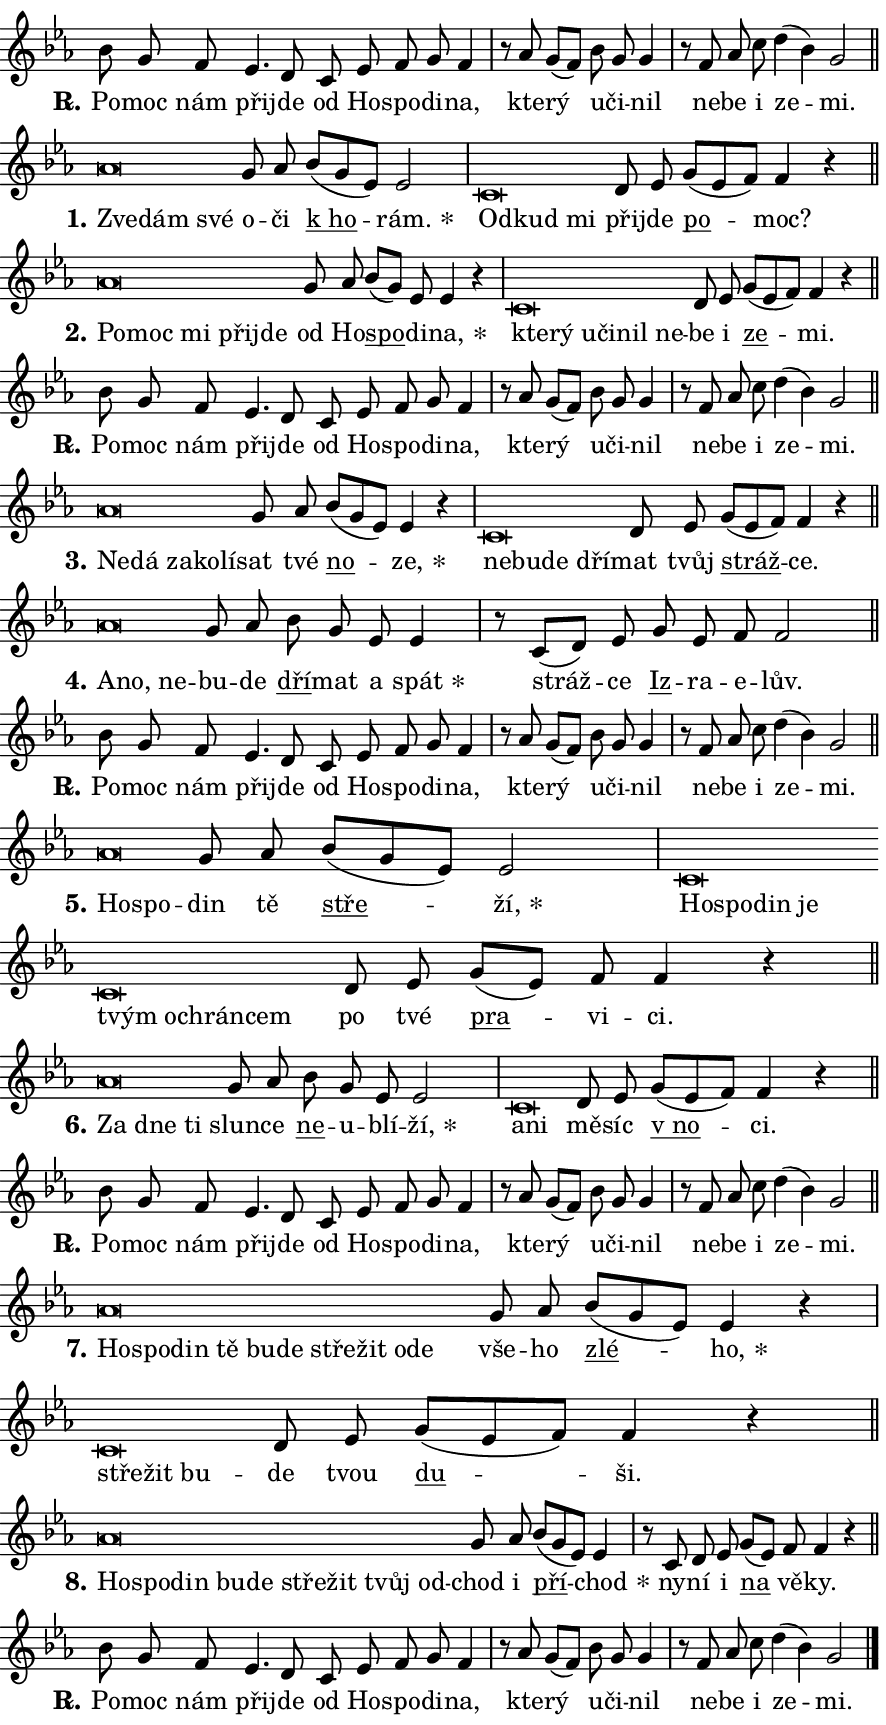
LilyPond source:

\version "2.24.0"
\header { tagline = "" }
\paper {
  indent = 0\cm
  top-margin = 0\cm
  right-margin = 0.13\cm % to fit lyric hyphens
  bottom-margin = 0\cm
  left-margin = 0\cm
  paper-width = 15\cm
  page-breaking = #ly:one-page-breaking
  system-system-spacing.basic-distance = #11
  score-system-spacing.basic-distance = #11
  ragged-last = ##f
}


%% Author: Thomas Morley
%% https://lists.gnu.org/archive/html/lilypond-user/2020-05/msg00002.html
#(define (line-position grob)
"Returns position of @var[grob} in current system:
   @code{'start}, if at first time-step
   @code{'end}, if at last time-step
   @code{'middle} otherwise
"
  (let* ((col (ly:item-get-column grob))
         (ln (ly:grob-object col 'left-neighbor))
         (rn (ly:grob-object col 'right-neighbor))
         (col-to-check-left (if (ly:grob? ln) ln col))
         (col-to-check-right (if (ly:grob? rn) rn col))
         (break-dir-left
           (and
             (ly:grob-property col-to-check-left 'non-musical #f)
             (ly:item-break-dir col-to-check-left)))
         (break-dir-right
           (and
             (ly:grob-property col-to-check-right 'non-musical #f)
             (ly:item-break-dir col-to-check-right))))
        (cond ((eqv? 1 break-dir-left) 'start)
              ((eqv? -1 break-dir-right) 'end)
              (else 'middle))))

#(define (tranparent-at-line-position vctor)
  (lambda (grob)
  "Relying on @code{line-position} select the relevant enry from @var{vctor}.
Used to determine transparency,"
    (case (line-position grob)
      ((end) (not (vector-ref vctor 0)))
      ((middle) (not (vector-ref vctor 1)))
      ((start) (not (vector-ref vctor 2))))))

noteHeadBreakVisibility =
#(define-music-function (break-visibility)(vector?)
"Makes @code{NoteHead}s transparent relying on @var{break-visibility}"
#{
  \override NoteHead.transparent =
    #(tranparent-at-line-position break-visibility)
#})

#(define delete-ledgers-for-transparent-note-heads
  (lambda (grob)
    "Reads whether a @code{NoteHead} is transparent.
If so this @code{NoteHead} is removed from @code{'note-heads} from
@var{grob}, which is supposed to be @code{LedgerLineSpanner}.
As a result ledgers are not printed for this @code{NoteHead}"
    (let* ((nhds-array (ly:grob-object grob 'note-heads))
           (nhds-list
             (if (ly:grob-array? nhds-array)
                 (ly:grob-array->list nhds-array)
                 '()))
           ;; Relies on the transparent-property being done before
           ;; Staff.LedgerLineSpanner.after-line-breaking is executed.
           ;; This is fragile ...
           (to-keep
             (remove
               (lambda (nhd)
                 (ly:grob-property nhd 'transparent #f))
               nhds-list)))
      ;; TODO find a better method to iterate over grob-arrays, similiar
      ;; to filter/remove etc for lists
      ;; For now rebuilt from scratch
      (set! (ly:grob-object grob 'note-heads)  '())
      (for-each
        (lambda (nhd)
          (ly:pointer-group-interface::add-grob grob 'note-heads nhd))
        to-keep))))

squashNotes = {
  \override NoteHead.X-extent = #'(-0.2 . 0.2)
  \override NoteHead.Y-extent = #'(-0.75 . 0)
  \override NoteHead.stencil =
    #(lambda (grob)
       (let ((pos (ly:grob-property grob 'staff-position)))
         (begin
           (if (< pos -7) (display "ERROR: Lower brevis then expected\n") (display ""))
           (if (<= pos -6) ly:text-interface::print ly:note-head::print))))
}
unSquashNotes = {
  \revert NoteHead.X-extent
  \revert NoteHead.Y-extent
  \revert NoteHead.stencil
}

hideNotes = \noteHeadBreakVisibility #begin-of-line-visible
unHideNotes = \noteHeadBreakVisibility #all-visible

% work-around for resetting accidentals
% https://lilypond.org/doc/v2.23/Documentation/notation/displaying-rhythms#unmetered-music
cadenzaMeasure = {
  \cadenzaOff
  \partial 1024 s1024
  \cadenzaOn
}

#(define-markup-command (accent layout props text) (markup?)
  "Underline accented syllable"
  (interpret-markup layout props
    #{\markup \override #'(offset . 4.3) \underline { #text }#}))

responsum = \markup \concat {
  "R" \hspace #-1.05 \path #0.1 #'((moveto 0 0.07) (lineto 0.9 0.8)) \hspace #0.05 "."
}

spaceSize = #0.6828661417322834 % exact space size for TeX Gyre Schola

\layout {
  \context {
    \Staff
    \remove "Time_signature_engraver"
    \override LedgerLineSpanner.after-line-breaking = #delete-ledgers-for-transparent-note-heads
  }
  \context {
    \Lyrics {
      \override LyricSpace.minimum-distance = \spaceSize
      \override LyricText.font-name = #"TeX Gyre Schola"
      \override LyricText.font-size = 1
      \override StanzaNumber.font-name = #"TeX Gyre Schola Bold"
      \override StanzaNumber.font-size = 1
    }
  }
  \context {
    \Score 
    \override NoteHead.text =
      #(lambda (grob) 
        (let ((pos (ly:grob-property grob 'staff-position)))
          #{\markup {
            \combine
              \halign #-0.55 \raise #(if (= pos -6) 0 0.5) \override #'(thickness . 2) \draw-line #'(3.2 . 0)
              \musicglyph "noteheads.sM1"
          }#}))
  }
}

% magnetic-lyrics.ily
%
%   written by
%     Jean Abou Samra <jean@abou-samra.fr>
%     Werner Lemberg <wl@gnu.org>
%
%   adapted by
%     Jiri Hon <jiri.hon@gmail.com>
%
% Version 2022-Apr-15

% https://www.mail-archive.com/lilypond-user@gnu.org/msg149350.html

#(define (Left_hyphen_pointer_engraver context)
   "Collect syllable-hyphen-syllable occurrences in lyrics and store
them in properties.  This engraver only looks to the left.  For
example, if the lyrics input is @code{foo -- bar}, it does the
following.

@itemize @bullet
@item
Set the @code{text} property of the @code{LyricHyphen} grob between
@q{foo} and @q{bar} to @code{foo}.

@item
Set the @code{left-hyphen} property of the @code{LyricText} grob with
text @q{foo} to the @code{LyricHyphen} grob between @q{foo} and
@q{bar}.
@end itemize

Use this auxiliary engraver in combination with the
@code{lyric-@/text::@/apply-@/magnetic-@/offset!} hook."
   (let ((hyphen #f)
         (text #f))
     (make-engraver
      (acknowledgers
       ((lyric-syllable-interface engraver grob source-engraver)
        (set! text grob)))
      (end-acknowledgers
       ((lyric-hyphen-interface engraver grob source-engraver)
        ;(when (not (grob::has-interface grob 'lyric-space-interface))
          (set! hyphen grob)));)
      ((stop-translation-timestep engraver)
       (when (and text hyphen)
         (ly:grob-set-object! text 'left-hyphen hyphen))
       (set! text #f)
       (set! hyphen #f)))))

#(define (lyric-text::apply-magnetic-offset! grob)
   "If the space between two syllables is less than the value in
property @code{LyricText@/.details@/.squash-threshold}, move the right
syllable to the left so that it gets concatenated with the left
syllable.

Use this function as a hook for
@code{LyricText@/.after-@/line-@/breaking} if the
@code{Left_@/hyphen_@/pointer_@/engraver} is active."
   (let ((hyphen (ly:grob-object grob 'left-hyphen #f)))
     (when hyphen
       (let ((left-text (ly:spanner-bound hyphen LEFT)))
         (when (grob::has-interface left-text 'lyric-syllable-interface)
           (let* ((common (ly:grob-common-refpoint grob left-text X))
                  (this-x-ext (ly:grob-extent grob common X))
                  (left-x-ext
                   (begin
                     ;; Trigger magnetism for left-text.
                     (ly:grob-property left-text 'after-line-breaking)
                     (ly:grob-extent left-text common X)))
                  ;; `delta` is the gap width between two syllables.
                  (delta (- (interval-start this-x-ext)
                            (interval-end left-x-ext)))
                  (details (ly:grob-property grob 'details))
                  (threshold (assoc-get 'squash-threshold details 0.2)))
             (when (< delta threshold)
               (let* (;; We have to manipulate the input text so that
                      ;; ligatures crossing syllable boundaries are not
                      ;; disabled.  For languages based on the Latin
                      ;; script this is essentially a beautification.
                      ;; However, for non-Western scripts it can be a
                      ;; necessity.
                      (lt (ly:grob-property left-text 'text))
                      (rt (ly:grob-property grob 'text))
                      (is-space (grob::has-interface hyphen 'lyric-space-interface))
                      (space (if is-space " " ""))
                      (extra-delta (if is-space spaceSize 0))
                      ;; Append new syllable.
                      (ltrt-space (if (and (string? lt) (string? rt))
                                (string-append lt space rt)
                                (make-concat-markup (list lt space rt))))
                      ;; Right-align `ltrt` to the right side.
                      (ltrt-space-markup (grob-interpret-markup
                               grob
                               (make-translate-markup
                                (cons (interval-length this-x-ext) 0)
                                (make-right-align-markup ltrt-space)))))
                 (begin
                   ;; Don't print `left-text`.
                   (ly:grob-set-property! left-text 'stencil #f)
                   ;; Set text and stencil (which holds all collected
                   ;; syllables so far) and shift it to the left.
                   (ly:grob-set-property! grob 'text ltrt-space)
                   (ly:grob-set-property! grob 'stencil ltrt-space-markup)
                   (ly:grob-translate-axis! grob (- (- delta extra-delta)) X))))))))))


#(define (lyric-hyphen::displace-bounds-first grob)
   ;; Make very sure this callback isn't triggered too early.
   (let ((left (ly:spanner-bound grob LEFT))
         (right (ly:spanner-bound grob RIGHT)))
     (ly:grob-property left 'after-line-breaking)
     (ly:grob-property right 'after-line-breaking)
     (ly:lyric-hyphen::print grob)))

squashThreshold = #0.4

\layout {
  \context {
    \Lyrics
    \consists #Left_hyphen_pointer_engraver
    \override LyricText.after-line-breaking =
      #lyric-text::apply-magnetic-offset!
    \override LyricHyphen.stencil = #lyric-hyphen::displace-bounds-first
    \override LyricText.details.squash-threshold = \squashThreshold
    \override LyricHyphen.minimum-distance = 0
    \override LyricHyphen.minimum-length = \squashThreshold
  }
}

squashText = \override LyricText.details.squash-threshold = 9999
unSquashText = \override LyricText.details.squash-threshold = \squashThreshold

leftText = \override LyricText.self-alignment-X = #LEFT
unLeftText = \revert LyricText.self-alignment-X

starOffset = #(lambda (grob) 
                (let ((x_offset (ly:self-alignment-interface::aligned-on-x-parent grob)))
                  (if (= x_offset 0) 0 (+ x_offset 1.2))))

star = #(define-music-function (syllable)(string?)
"Append star separator at the end of a syllable"
#{
  \once \override LyricText.X-offset = #starOffset
  \lyricmode { \markup {
    #syllable
    \override #'((font-name . "TeX Gyre Schola Bold")) \hspace #0.2 \lower #0.65 \larger "*"
  } }
#})

starAccent = #(define-music-function (syllable)(string?)
"Append star separator at the end of a syllable and make accent"
#{
  \once \override LyricText.X-offset = #starOffset
  \lyricmode { \markup {
    \accent #syllable
    \override #'((font-name . "TeX Gyre Schola Bold")) \hspace #0.2 \lower #0.65 \larger "*"
  } }
#})

breath = #(define-music-function (syllable)(string?)
"Append breathing indicator at the end of a syllable"
#{
  \lyricmode { \markup { #syllable "+" } }
#})

optionalBreath = #(define-music-function (syllable)(string?)
"Append optional breathing indicator at the end of a syllable"
#{
  \lyricmode { \markup { #syllable "(+)" } }
#})


\score {
    <<
        \new Voice = "melody" { \cadenzaOn \key es \major \relative { bes'8 g f es4. d8 \bar "" c es f g f4 \cadenzaMeasure \bar "|" r8 as g[( f)] \bar "" bes8 g g4 \cadenzaMeasure \bar "|" r8 f as c \bar "" d4( bes) g2 \cadenzaMeasure \bar "||" \break } }
        \new Lyrics \lyricsto "melody" { \lyricmode { \set stanza = \responsum
Po -- moc nám při -- jde od Ho -- spo -- di -- na, kte -- rý u -- či -- nil ne -- be i ze -- mi. } }
    >>
    \layout {}
}

\score {
    <<
        \new Voice = "melody" { \cadenzaOn \key es \major \relative { \squashNotes as'\breve*1/16 \hideNotes \breve*1/16 \breve*1/16 \bar "" \unHideNotes \unSquashNotes g8 as \bar "" bes[( g es)] es2 \cadenzaMeasure \bar "|" \squashNotes c\breve*1/16 \hideNotes \breve*1/16 \breve*1/16 \bar "" \unHideNotes \unSquashNotes d8 es \bar "" g[( es f)] f4 r \cadenzaMeasure \bar "||" \break } }
        \new Lyrics \lyricsto "melody" { \lyricmode { \set stanza = "1."
\leftText Zve -- \squashText dám své \unLeftText \unSquashText o -- či \markup \accent "k ho" -- \star rám. \leftText Od -- \squashText kud mi \unLeftText \unSquashText při -- jde \markup \accent po -- moc? } }
    >>
    \layout {}
}

\score {
    <<
        \new Voice = "melody" { \cadenzaOn \key es \major \relative { \squashNotes as'\breve*1/16 \hideNotes \breve*1/16 \bar "" \breve*1/16 \bar "" \breve*1/16 \breve*1/16 \bar "" \unHideNotes \unSquashNotes g8 as \bar "" bes[( g)] es es4 r \cadenzaMeasure \bar "|" \squashNotes c\breve*1/16 \hideNotes \breve*1/16 \bar "" \breve*1/16 \bar "" \breve*1/16 \bar "" \breve*1/16 \breve*1/16 \bar "" \unHideNotes \unSquashNotes d8 es \bar "" g[( es f)] f4 r \cadenzaMeasure \bar "||" \break } }
        \new Lyrics \lyricsto "melody" { \lyricmode { \set stanza = "2."
\leftText Po -- \squashText moc mi při -- jde \unLeftText \unSquashText od Ho -- \markup \accent spo -- di -- \star na, \leftText kte -- \squashText rý u -- či -- nil ne -- \unLeftText \unSquashText be i \markup \accent ze -- mi. } }
    >>
    \layout {}
}

\score {
    <<
        \new Voice = "melody" { \cadenzaOn \key es \major \relative { bes'8 g f es4. d8 \bar "" c es f g f4 \cadenzaMeasure \bar "|" r8 as g[( f)] \bar "" bes8 g g4 \cadenzaMeasure \bar "|" r8 f as c \bar "" d4( bes) g2 \cadenzaMeasure \bar "||" \break } }
        \new Lyrics \lyricsto "melody" { \lyricmode { \set stanza = \responsum
Po -- moc nám při -- jde od Ho -- spo -- di -- na, kte -- rý u -- či -- nil ne -- be i ze -- mi. } }
    >>
    \layout {}
}

\score {
    <<
        \new Voice = "melody" { \cadenzaOn \key es \major \relative { \squashNotes as'\breve*1/16 \hideNotes \breve*1/16 \bar "" \breve*1/16 \bar "" \breve*1/16 \breve*1/16 \bar "" \unHideNotes \unSquashNotes g8 as \bar "" bes[( g es)] es4 r \cadenzaMeasure \bar "|" \squashNotes c\breve*1/16 \hideNotes \breve*1/16 \bar "" \breve*1/16 \breve*1/16 \bar "" \unHideNotes \unSquashNotes d8 es \bar "" g[( es f)] f4 r \cadenzaMeasure \bar "||" \break } }
        \new Lyrics \lyricsto "melody" { \lyricmode { \set stanza = "3."
\leftText Ne -- \squashText dá za -- ko -- lí -- \unLeftText \unSquashText sat tvé \markup \accent no -- \star ze, \leftText ne -- \squashText bu -- de dří -- \unLeftText \unSquashText mat tvůj \markup \accent stráž -- ce. } }
    >>
    \layout {}
}

\score {
    <<
        \new Voice = "melody" { \cadenzaOn \key es \major \relative { \squashNotes as'\breve*1/16 \hideNotes \breve*1/16 \breve*1/16 \bar "" \unHideNotes \unSquashNotes g8 as \bar "" bes g es es4 \cadenzaMeasure \bar "|" r8 c[( d)] es \bar "" g es f f2 \cadenzaMeasure \bar "||" \break } }
        \new Lyrics \lyricsto "melody" { \lyricmode { \set stanza = "4."
\leftText A -- \squashText no, ne -- \unLeftText \unSquashText bu -- de \markup \accent dří -- mat a \star spát stráž -- ce \markup \accent Iz -- ra -- e -- lův. } }
    >>
    \layout {}
}

\score {
    <<
        \new Voice = "melody" { \cadenzaOn \key es \major \relative { bes'8 g f es4. d8 \bar "" c es f g f4 \cadenzaMeasure \bar "|" r8 as g[( f)] \bar "" bes8 g g4 \cadenzaMeasure \bar "|" r8 f as c \bar "" d4( bes) g2 \cadenzaMeasure \bar "||" \break } }
        \new Lyrics \lyricsto "melody" { \lyricmode { \set stanza = \responsum
Po -- moc nám při -- jde od Ho -- spo -- di -- na, kte -- rý u -- či -- nil ne -- be i ze -- mi. } }
    >>
    \layout {}
}

\score {
    <<
        \new Voice = "melody" { \cadenzaOn \key es \major \relative { \squashNotes as'\breve*1/16 \hideNotes \breve*1/16 \bar "" \unHideNotes \unSquashNotes g8 as \bar "" bes[( g es)] es2 \cadenzaMeasure \bar "|" \squashNotes c\breve*1/16 \hideNotes \breve*1/16 \bar "" \breve*1/16 \bar "" \breve*1/16 \bar "" \breve*1/16 \bar "" \breve*1/16 \bar "" \breve*1/16 \breve*1/16 \bar "" \unHideNotes \unSquashNotes d8 es \bar "" g[( es)] f f4 r \cadenzaMeasure \bar "||" \break } }
        \new Lyrics \lyricsto "melody" { \lyricmode { \set stanza = "5."
\leftText Ho -- \squashText spo -- \unLeftText \unSquashText din tě \markup \accent stře -- \star ží, \leftText Ho -- \squashText spo -- din je tvým o -- chrán -- cem \unLeftText \unSquashText po tvé \markup \accent pra -- vi -- ci. } }
    >>
    \layout {}
}

\score {
    <<
        \new Voice = "melody" { \cadenzaOn \key es \major \relative { \squashNotes as'\breve*1/16 \hideNotes \breve*1/16 \breve*1/16 \bar "" \unHideNotes \unSquashNotes g8 as \bar "" bes g es es2 \cadenzaMeasure \bar "|" \squashNotes c\breve*1/16 \hideNotes \breve*1/16 \bar "" \unHideNotes \unSquashNotes d8 es \bar "" g[( es f)] f4 r \cadenzaMeasure \bar "||" \break } }
        \new Lyrics \lyricsto "melody" { \lyricmode { \set stanza = "6."
\leftText Za \squashText dne ti \unLeftText \unSquashText slun -- ce \markup \accent ne -- u -- blí -- \star ží, \leftText a -- \squashText ni \unLeftText \unSquashText mě -- síc \markup \accent "v no" -- ci. } }
    >>
    \layout {}
}

\score {
    <<
        \new Voice = "melody" { \cadenzaOn \key es \major \relative { bes'8 g f es4. d8 \bar "" c es f g f4 \cadenzaMeasure \bar "|" r8 as g[( f)] \bar "" bes8 g g4 \cadenzaMeasure \bar "|" r8 f as c \bar "" d4( bes) g2 \cadenzaMeasure \bar "||" \break } }
        \new Lyrics \lyricsto "melody" { \lyricmode { \set stanza = \responsum
Po -- moc nám při -- jde od Ho -- spo -- di -- na, kte -- rý u -- či -- nil ne -- be i ze -- mi. } }
    >>
    \layout {}
}

\score {
    <<
        \new Voice = "melody" { \cadenzaOn \key es \major \relative { \squashNotes as'\breve*1/16 \hideNotes \breve*1/16 \bar "" \breve*1/16 \bar "" \breve*1/16 \bar "" \breve*1/16 \bar "" \breve*1/16 \bar "" \breve*1/16 \bar "" \breve*1/16 \bar "" \breve*1/16 \breve*1/16 \bar "" \unHideNotes \unSquashNotes g8 as \bar "" bes[( g es)] es4 r \cadenzaMeasure \bar "|" \squashNotes c\breve*1/16 \hideNotes \breve*1/16 \breve*1/16 \bar "" \unHideNotes \unSquashNotes d8 es \bar "" g[( es f)] f4 r \cadenzaMeasure \bar "||" \break } }
        \new Lyrics \lyricsto "melody" { \lyricmode { \set stanza = "7."
\leftText Ho -- \squashText spo -- din tě bu -- de stře -- žit o -- de \unLeftText \unSquashText vše -- ho \markup \accent zlé -- \star ho, \leftText stře -- \squashText žit bu -- \unLeftText \unSquashText de tvou \markup \accent du -- ši. } }
    >>
    \layout {}
}

\score {
    <<
        \new Voice = "melody" { \cadenzaOn \key es \major \relative { \squashNotes as'\breve*1/16 \hideNotes \breve*1/16 \bar "" \breve*1/16 \bar "" \breve*1/16 \bar "" \breve*1/16 \bar "" \breve*1/16 \bar "" \breve*1/16 \bar "" \breve*1/16 \breve*1/16 \bar "" \unHideNotes \unSquashNotes g8 as \bar "" bes[( g es)] es4 \cadenzaMeasure \bar "|" r8 c8 d8 es \bar "" g[( es)] f f4 r \cadenzaMeasure \bar "||" \break } }
        \new Lyrics \lyricsto "melody" { \lyricmode { \set stanza = "8."
\leftText Ho -- \squashText spo -- din bu -- de stře -- žit tvůj od -- \unLeftText \unSquashText chod i \markup \accent pří -- \star chod ny -- ní i \markup \accent na vě -- ky. } }
    >>
    \layout {}
}

\score {
    <<
        \new Voice = "melody" { \cadenzaOn \key es \major \relative { bes'8 g f es4. d8 \bar "" c es f g f4 \cadenzaMeasure \bar "|" r8 as g[( f)] \bar "" bes8 g g4 \cadenzaMeasure \bar "|" r8 f as c \bar "" d4( bes) g2 \cadenzaMeasure \bar "||" \break } \bar "|." }
        \new Lyrics \lyricsto "melody" { \lyricmode { \set stanza = \responsum
Po -- moc nám při -- jde od Ho -- spo -- di -- na, kte -- rý u -- či -- nil ne -- be i ze -- mi. } }
    >>
    \layout {}
}
